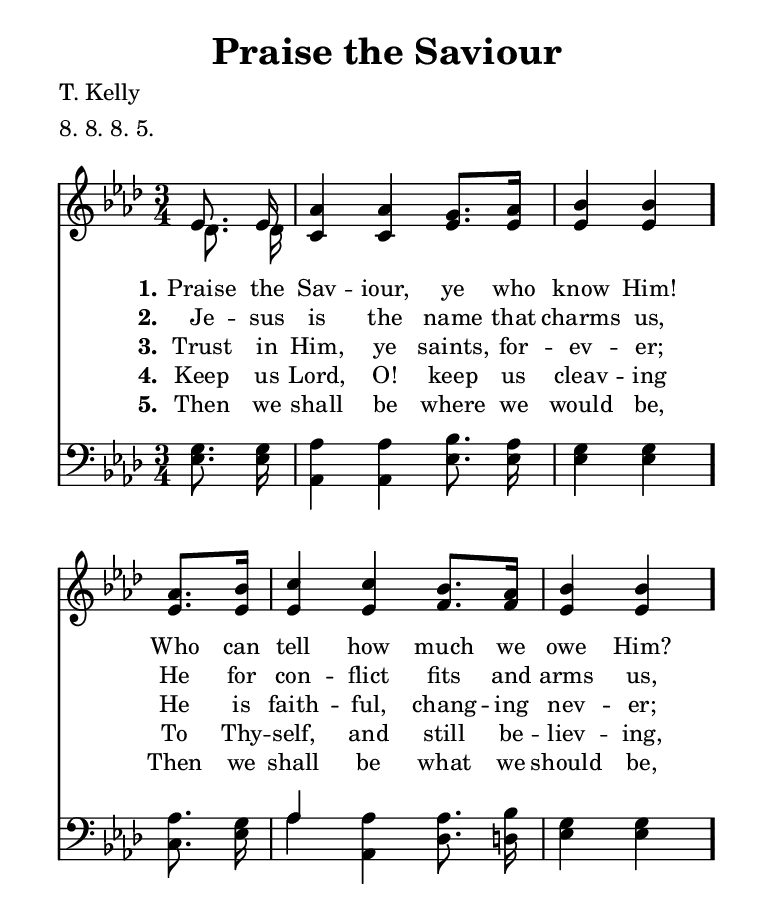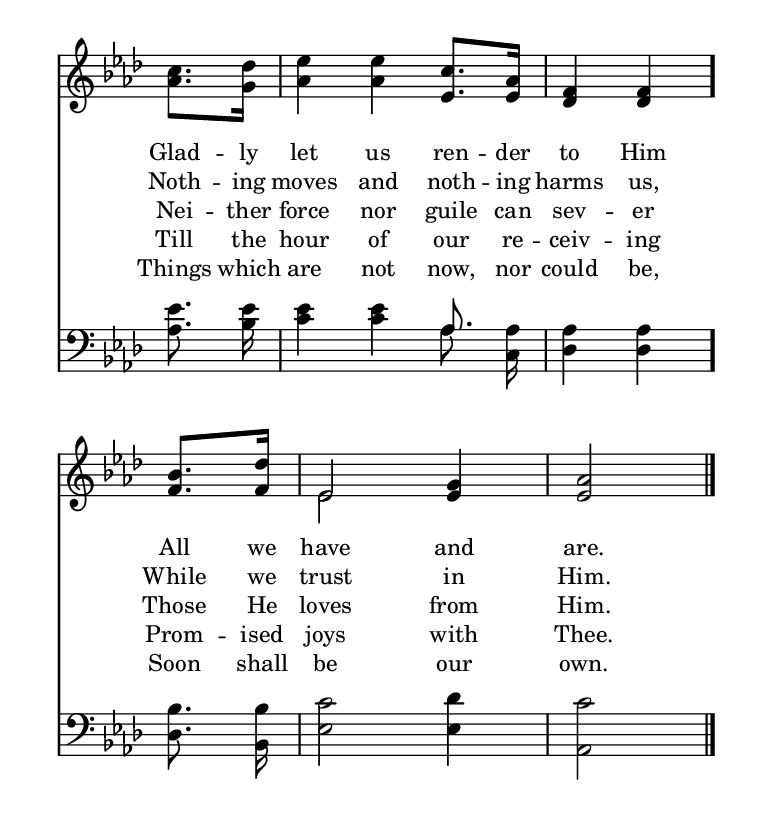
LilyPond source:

\include "common/global.ily"
\paper {
  \include "common/paper.ily"
  ragged-bottom = ##t
  page-count = #(cond (is-eogsized 2) (#t #f))
}

\header{
  hymnnumber = "290"
  title = "Praise the Saviour"
  tunename = "Acclaim"
  meter = "8. 8. 8. 5."
  poet = "T. Kelly"
  composer = ""
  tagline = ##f
}

global = {
  \include "common/overrides.ily"
  \override Staff.TimeSignature.style = #'numbered
  \time 3/4
  \override Score.MetronomeMark.transparent = ##t % hide all fermata changes too
  \tempo 4=80
  \key aes \major
  \partial 4
  \autoBeamOff
}

patternA = { c8. c16 | c4 c }
patternB = { c8. c16 | c2 c4 | c2 }

notesSoprano = {
\global
\relative c' {

  \changePitch \patternA { ees ees | aes aes g aes | bes bes }
  \changePitch \patternA { aes bes | c c bes aes | bes bes }
  \changePitch \patternA { c des | ees ees c aes | f f }
  \changePitch \patternB { bes des | ees, g | aes }

  \bar "|."

}
}

notesAlto = {
\global
\relative e' {

  \changePitch \patternA { des des | c c ees ees | ees ees }
  \changePitch \patternA { ees ees | ees ees f f | ees ees }
  \changePitch \patternA { aes g | aes aes ees ees | des des }
  \changePitch \patternB { f f | ees ees | ees }

}
}

notesTenor = {
\global
\relative a {

  \changePitch \patternA { g g | aes aes bes aes | g g }
  \changePitch \patternA { aes g | aes aes aes bes | g g }
  \changePitch \patternA { ees' ees | ees ees aes, aes | aes aes }
  \changePitch \patternB { bes bes | c des | c }

}
}

notesBass = {
\global
\relative f {

  \changePitch \patternA { ees ees | aes, aes ees' ees | ees ees }
  \changePitch \patternA { c ees | aes aes, des d | ees ees }
  \changePitch \patternA { aes bes | c c aes c, | des des }
  \changePitch \patternB { des bes | ees ees | aes, }

}
}

wordsA = \lyricmode {
\set stanza = "1."

Praise the Sav -- iour, ye who know Him! \bar "."
Who can tell how much we owe Him? \bar "."
Glad -- ly let us ren -- der to Him \bar "."
All we have and are. \bar "."

}

wordsB = \lyricmode {
\set stanza = "2."

Je -- sus is the name that charms us,
He for con -- flict fits and arms us,
Noth -- ing moves and noth -- ing harms us,
While we trust in Him.

}

wordsC = \lyricmode {
\set stanza = "3."

Trust in Him, ye saints, for -- ev -- er;
He is faith -- ful, chang -- ing nev -- er;
Nei -- ther force nor guile can sev -- er
Those He loves from Him.

}

wordsD = \lyricmode {
\set stanza = "4."

Keep us Lord, O! keep us cleav -- ing
To Thy -- self, and still be -- liev -- ing,
Till the hour of our re -- ceiv -- ing
Prom -- ised joys with Thee.

}

wordsE = \lyricmode {
\set stanza = "5."

Then we shall be where we would be,
Then we shall be what we should be,
Things which are not now, nor could be,
Soon shall be our own.

}

\score {
  \context ChoirStaff <<
    \context Staff = upper <<
      \set ChoirStaff.systemStartDelimiter = #'SystemStartBar
      \set ChoirStaff.printPartCombineTexts = ##f
      \partcombine #'(2 . 9) \notesSoprano \notesAlto
      \context NullVoice = sopranos { \voiceOne << \notesSoprano >> }
      \context NullVoice = altos { \voiceTwo << \notesAlto >> }
      \context Lyrics = one   \lyricsto sopranos \wordsA
      \context Lyrics = two   \lyricsto sopranos \wordsB
      \context Lyrics = three \lyricsto sopranos \wordsC
      \context Lyrics = four  \lyricsto sopranos \wordsD
      \context Lyrics = five  \lyricsto sopranos \wordsE
    >>
    \context Staff = men <<
      \clef bass
      \set ChoirStaff.printPartCombineTexts = ##f
      \partcombine #'(2 . 9) \notesTenor \notesBass
      \context NullVoice = tenors { \voiceOne << \notesTenor >> }
      \context NullVoice = basses { \voiceTwo << \notesBass >> }
    >>
  >>
  \layout {
    \include "common/layout.ily"
  }
  \midi{
    \include "common/midi.ily"
  }
}

\version "2.19.49"  % necessary for upgrading to future LilyPond versions.

% vi:set et ts=2 sw=2 ai nocindent syntax=lilypond:
